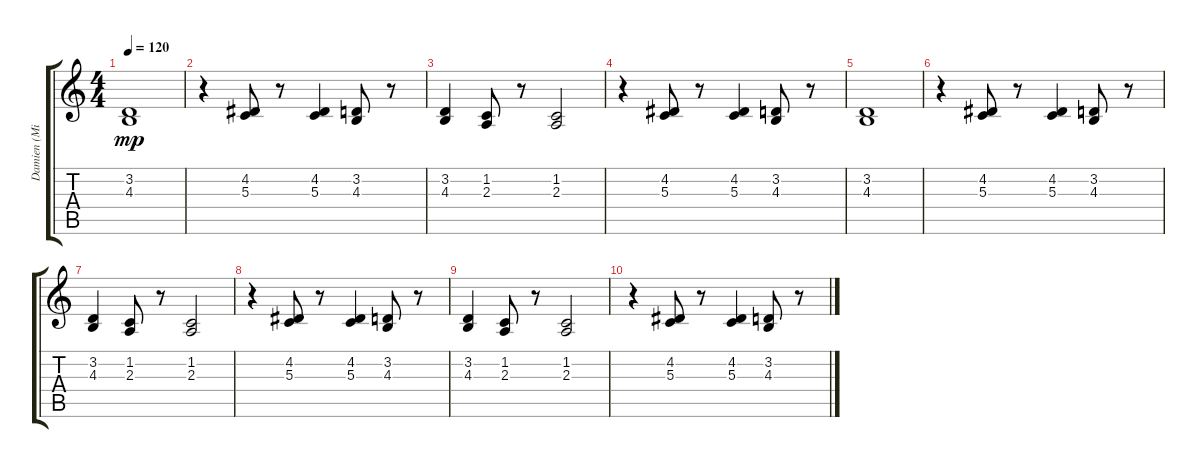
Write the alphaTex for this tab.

\track ("Damien (MidKeyb)" "Damien (Mi") {instrument viola}
\staff {score tabs}
\tuning (E4 B3 G3 D3 A2 D2) {hide}
\ts (4 4)
\tempo 120
\clef g2
\ks c
(3.2 4.3).1{dy mp} |
r.4{volume 9} (4.2 5.3).8 r.8 (4.2 5.3).4 (3.2 4.3).8 r.8 |
(3.2 4.3).4 (1.2 2.3).8 r.8 (1.2 2.3).2 |
r.4 (4.2 5.3).8 r.8 (4.2 5.3).4 (3.2 4.3).8 r.8 |
(3.2 4.3).1{volume 6} |
r.4 (4.2 5.3).8 r.8 (4.2 5.3).4 (3.2 4.3).8 r.8 |
(3.2 4.3).4{volume 3} (1.2 2.3).8 r.8 (1.2 2.3).2 |
r.4 (4.2 5.3).8 r.8 (4.2 5.3).4 (3.2 4.3).8 r.8 |
(3.2 4.3).4{volume 0} (1.2 2.3).8 r.8 (1.2 2.3).2 |
r.4 (4.2 5.3).8 r.8 (4.2 5.3).4 (3.2 4.3).8 r.8
